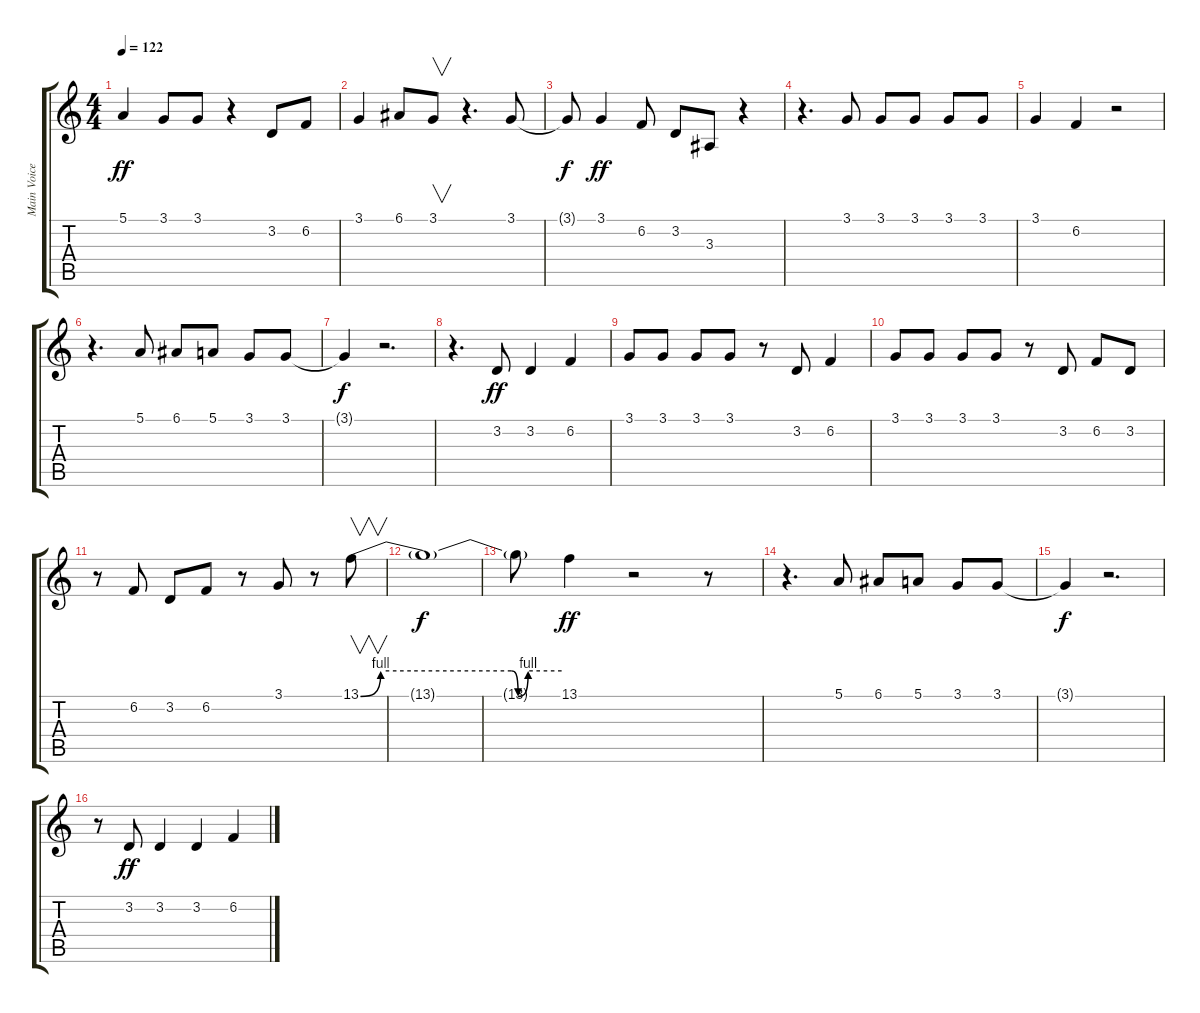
\track ("Main Voice" "Main Voice") {instrument pad4choir}
\staff {score tabs}
\tuning (E4 B3 G3 D3 A2 E2) {hide}
\ts (4 4)
\tempo 122
\clef g2
\ks c
5.1.4{dy ff} 3.1.8 3.1.8 r.4 3.2.8 6.2.8 |
3.1.4 6.1.8 3.1.8{v} r.4{d} 3.1.8 |
3.1{t}.8{dy f} 3.1.4{dy ff} 6.2.8 3.2.8 3.3.8 r.4 |
r.4{d} 3.1.8 3.1.8 3.1.8 3.1.8 3.1.8 |
3.1.4 6.2.4 r.2 |
r.4{d} 5.1.8 6.1.8 5.1.8 3.1.8 3.1.8 |
3.1{t}.4{dy f} r.2{d} |
r.4{d} 3.2.8{dy ff} 3.2.4 6.2.4 |
3.1.8 3.1.8 3.1.8 3.1.8 r.8 3.2.8 6.2.4 |
3.1.8 3.1.8 3.1.8 3.1.8 r.8 3.2.8 6.2.8 3.2.8 |
r.8 6.2.8 3.2.8 6.2.8 r.8 3.1.8 r.8 13.1{be (custom 0 0 6 4 15 4 45 4 47 0 50 4 60 4)}.8{v} |
13.1{t}.1{dy f} |
13.1{t}.8 13.1.4{dy ff} r.2 r.8 |
r.4{d} 5.1.8 6.1.8 5.1.8 3.1.8 3.1.8 |
3.1{t}.4{dy f} r.2{d} |
r.8 3.2.8{dy ff} 3.2.4 3.2.4 6.2.4
